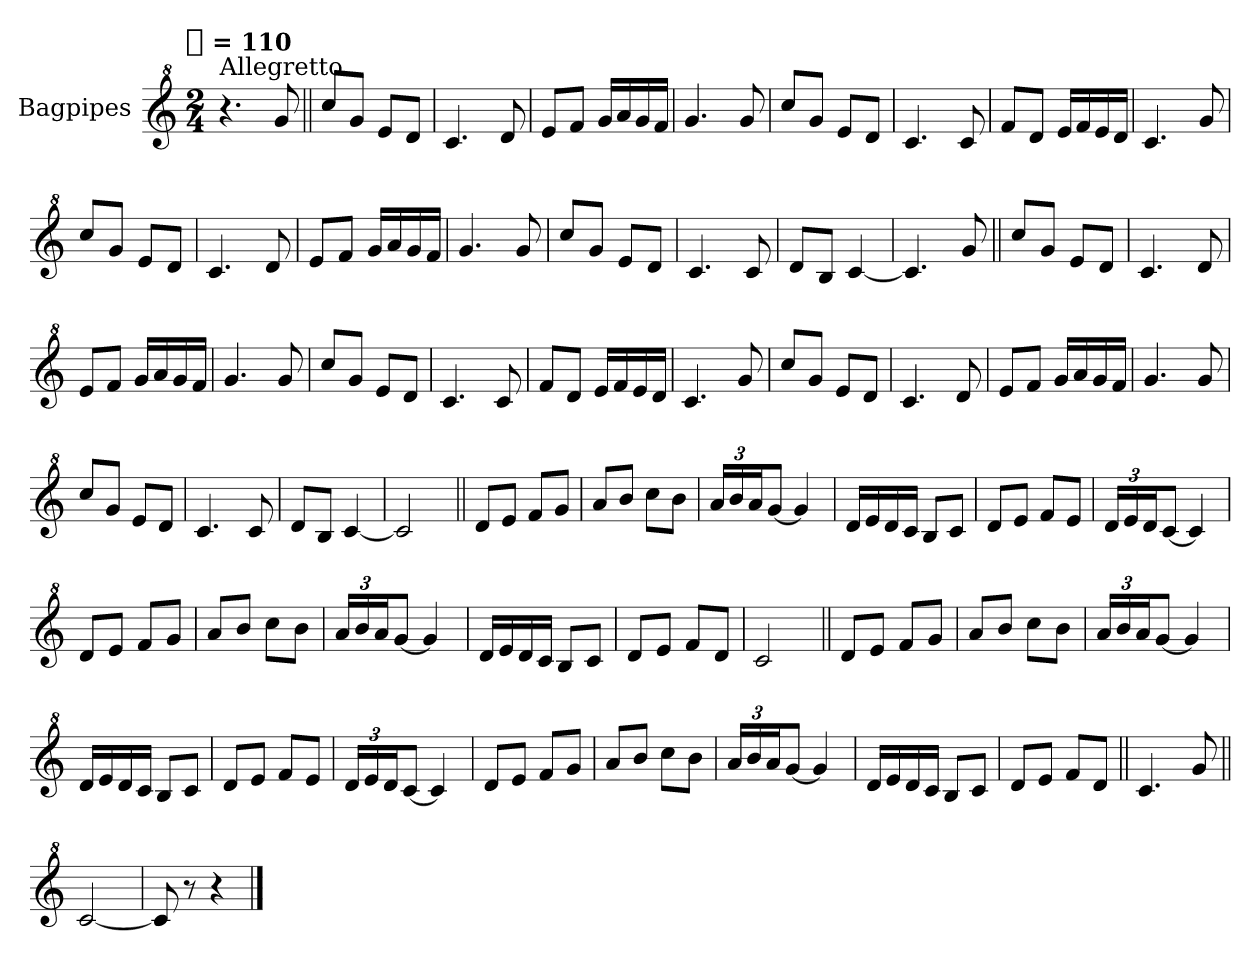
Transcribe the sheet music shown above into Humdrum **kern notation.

**kern
*part1
*staff1
*I"Bagpipes
*I'Bag
*clefG^2
*k[]
!!LO:TX:omd:t=[quarter] = 110
*M2/4
*MM110
=1
!LO:TX:a:t=Allegretto
4.r
8gg
=||
8cccL
8ggJ
8eeL
8ddJ
=
4.cc
8dd
=
8eeL
8ffJ
16ggLL
16aa
16gg
16ffJJ
=
4.gg
8gg
=
8cccL
8ggJ
8eeL
8ddJ
=
4.cc
8cc
=
8ffL
8ddJ
16eeLL
16ff
16ee
16ddJJ
=
4.cc
8gg
=
8cccL
8ggJ
8eeL
8ddJ
=
4.cc
8dd
=
8eeL
8ffJ
16ggLL
16aa
16gg
16ffJJ
=
4.gg
8gg
=
8cccL
8ggJ
8eeL
8ddJ
=
4.cc
8cc
=
8ddL
8bJ
[4cc
=
4.cc]
8gg
=||
8cccL
8ggJ
8eeL
8ddJ
=
4.cc
8dd
=
8eeL
8ffJ
16ggLL
16aa
16gg
16ffJJ
=
4.gg
8gg
=
8cccL
8ggJ
8eeL
8ddJ
=
4.cc
8cc
=
8ffL
8ddJ
16eeLL
16ff
16ee
16ddJJ
=
4.cc
8gg
=
8cccL
8ggJ
8eeL
8ddJ
=
4.cc
8dd
=
8eeL
8ffJ
16ggLL
16aa
16gg
16ffJJ
=
4.gg
8gg
=
8cccL
8ggJ
8eeL
8ddJ
=
4.cc
8cc
=
8ddL
8bJ
[4cc
=
2cc]
=||
8ddL
8eeJ
8ffL
8ggJ
=
8aaL
8bbJ
8cccL
8bbJ
=
24aaLL
24bb
24aaJ
[8ggJ
4gg]
=
16ddLL
16ee
16dd
16ccJJ
8bL
8ccJ
=
8ddL
8eeJ
8ffL
8eeJ
=
24ddLL
24ee
24ddJ
[8ccJ
4cc]
=
8ddL
8eeJ
8ffL
8ggJ
=
8aaL
8bbJ
8cccL
8bbJ
=
24aaLL
24bb
24aaJ
[8ggJ
4gg]
=
16ddLL
16ee
16dd
16ccJJ
8bL
8ccJ
=
8ddL
8eeJ
8ffL
8ddJ
=
2cc
=||
8ddL
8eeJ
8ffL
8ggJ
=
8aaL
8bbJ
8cccL
8bbJ
=
24aaLL
24bb
24aaJ
[8ggJ
4gg]
=
16ddLL
16ee
16dd
16ccJJ
8bL
8ccJ
=
8ddL
8eeJ
8ffL
8eeJ
=
24ddLL
24ee
24ddJ
[8ccJ
4cc]
=
8ddL
8eeJ
8ffL
8ggJ
=
8aaL
8bbJ
8cccL
8bbJ
=
24aaLL
24bb
24aaJ
[8ggJ
4gg]
=
16ddLL
16ee
16dd
16ccJJ
8bL
8ccJ
=
8ddL
8eeJ
8ffL
8ddJ
=||
4.cc
8gg
=||
[2cc
=
8cc]
8r
4r
==
*-
